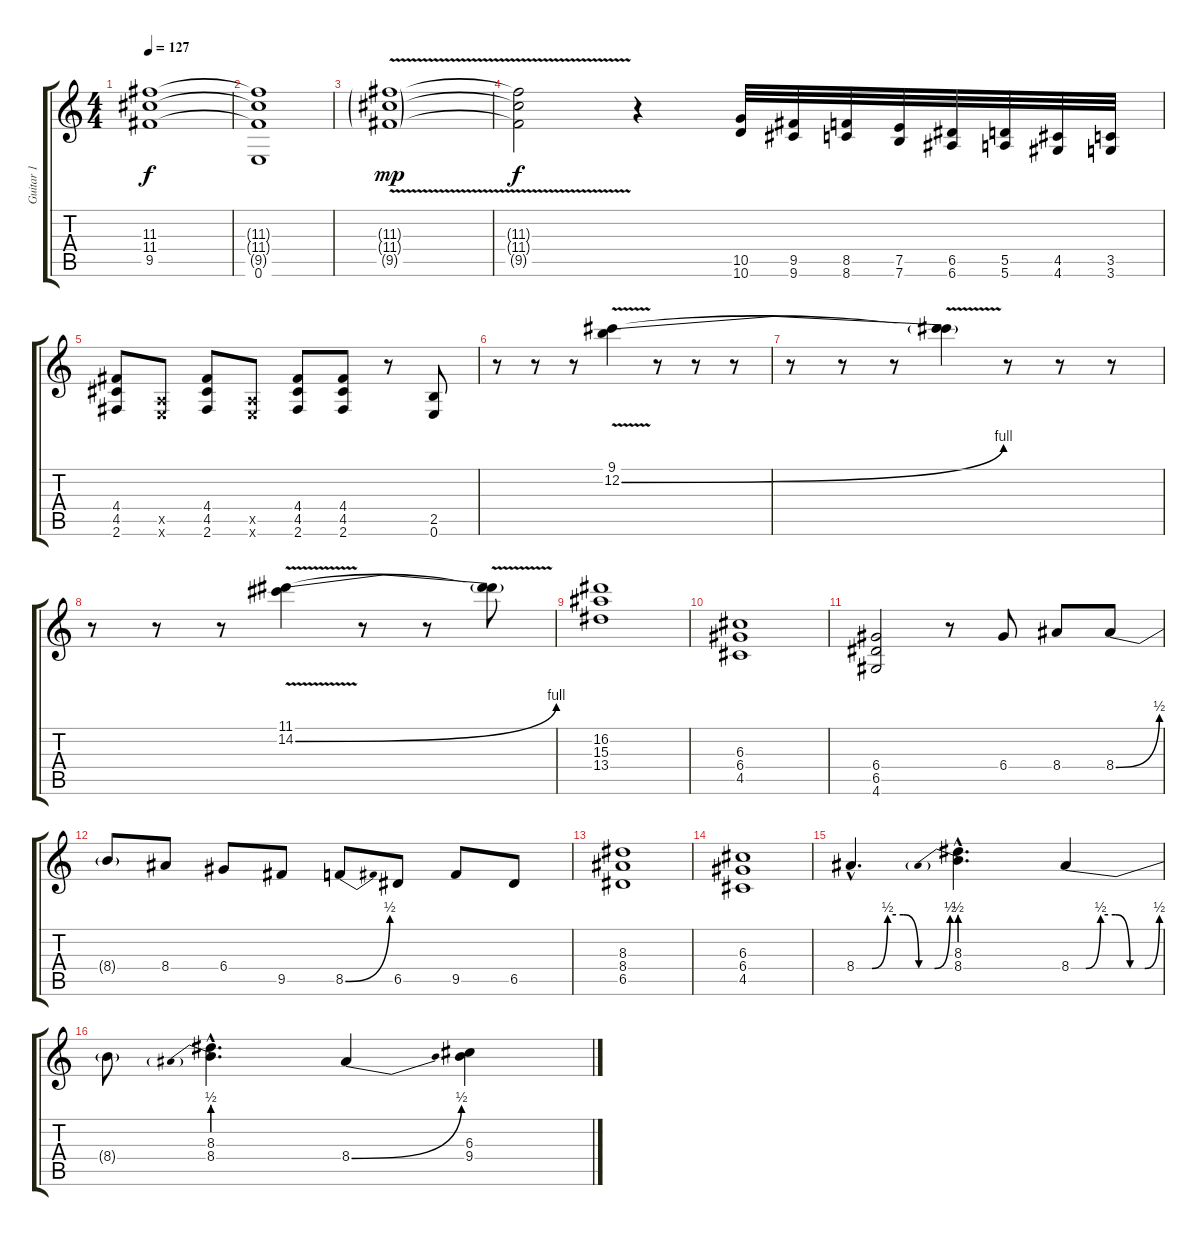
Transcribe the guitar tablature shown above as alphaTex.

\track ("Guitar 1" "Guitar 1") {instrument distortionguitar}
\staff {score tabs}
\tuning (E4 B3 G3 D3 A2 E2) {hide}
\ts (4 4)
\tempo 127
\clef g2
\ks c
(11.3 11.4 9.5).1{dy f} |
(11.3{t} 11.4{t} 9.5{t} 0.6).1 |
(11.3{v g} 11.4{v g} 9.5{v g}).1{dy mp} |
(11.3{t} 11.4{t} 9.5{t}).2{dy f} r.4 (10.5 10.6).32 (9.5 9.6).32 (8.5 8.6).32 (7.5 7.6).32 (6.5 6.6).32 (5.5 5.6).32 (4.5 4.6).32 (3.5 3.6).32 |
(4.4 4.5 2.6).8 (0.5{x} 0.6{x}).8 (4.4 4.5 2.6).8 (0.5{x} 0.6{x}).8 (4.4 4.5 2.6).8 (4.4 4.5 2.6).8 r.8 (2.5 0.6).8 |
r.8 r.8 r.8 (9.1 12.2{be (bend 0 0 60 4) v}).4 r.8 r.8 r.8 |
r.8 r.8 r.8 (9.1{t} 12.2{t}).4 r.8 r.8 r.8 |
r.8 r.8 r.8 (11.1 14.2{be (bend 0 0 60 4) v}).4 r.8 r.8 (11.1{t} 14.2{t}).8 |
(16.2 15.3 13.4).1 |
(6.3 6.4 4.5).1 |
(6.4 6.5 4.6).2 r.8 6.4.8 8.4.8 8.4{be (bend 0 0 60 2)}.8 |
8.4{t}.8 8.4.8 6.4.8 9.5.8 8.5{be (bend 0 0 60 2)}.8 6.5.8 9.5.8 6.5.8 |
(8.3 8.4 6.5).1 |
(6.3 6.4 4.5).1 |
8.4{be (custom 0 0 10 0 20 2 30 2 40 0 50 0 60 2) hac}.4{d} (8.3{hac} 8.4{be (prebend 0 2 60 2) hac}).4{d} 8.4{be (custom 0 0 10 0 20 2 30 2 40 0 50 0 60 2)}.4 |
8.4{t}.8 (8.3{hac} 8.4{be (prebend 0 2 60 2) hac}).4{d} 8.4{be (bend 0 0 60 2)}.4 (6.3 9.4).4
